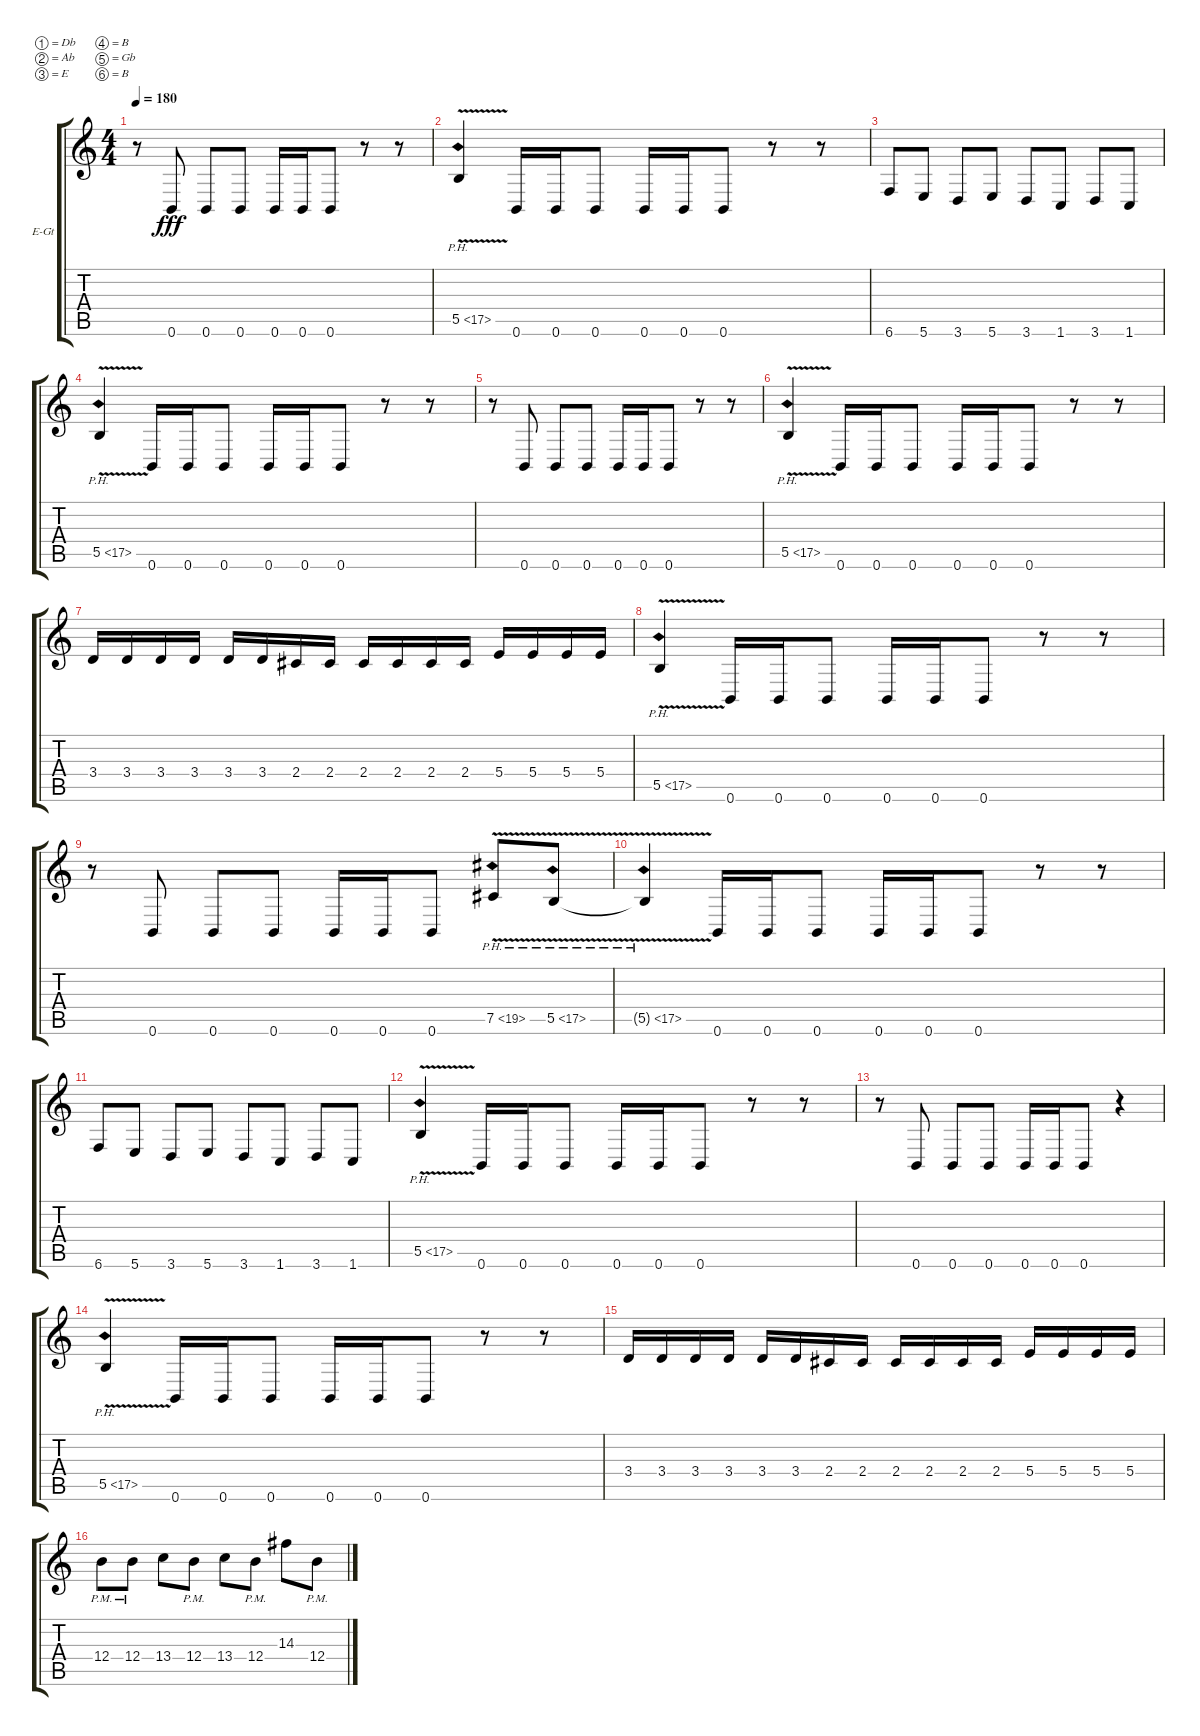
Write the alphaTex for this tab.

\bracketExtendMode groupsimilarinstruments
\firstSystemTrackNameOrientation horizontal
\otherSystemsTrackNameOrientation horizontal
\track ("Guitar #1" "E-Gt") {instrument distortionguitar}
\staff {score tabs}
\tuning (Db4 Ab3 E3 B2 Gb2 B1)
\ts (4 4)
\tempo 180
\clef g2
\ks c
r.8{dy fff} 0.6.8 0.6.8 0.6.8 0.6.16 0.6.16 0.6.8 r.8 r.8 |
5.5{ph 12 v}.4 0.6.16 0.6.16 0.6.8 0.6.16 0.6.16 0.6.8 r.8 r.8 |
6.6.8 5.6.8 3.6.8 5.6.8 3.6.8 1.6.8 3.6.8 1.6.8 |
5.5{ph 12 v}.4 0.6.16 0.6.16 0.6.8 0.6.16 0.6.16 0.6.8 r.8 r.8 |
r.8 0.6.8 0.6.8 0.6.8 0.6.16 0.6.16 0.6.8 r.8 r.8 |
5.5{ph 12 v}.4 0.6.16 0.6.16 0.6.8 0.6.16 0.6.16 0.6.8 r.8 r.8 |
3.4.16 3.4.16 3.4.16 3.4.16 3.4.16 3.4.16 2.4.16 2.4.16 2.4.16 2.4.16 2.4.16 2.4.16 5.4.16 5.4.16 5.4.16 5.4.16 |
5.5{ph 12 v}.4 0.6.16 0.6.16 0.6.8 0.6.16 0.6.16 0.6.8 r.8 r.8 |
r.8 0.6.8 0.6.8 0.6.8 0.6.16 0.6.16 0.6.8 7.5{ph 12 v}.8 5.5{ph 12 v}.8 |
5.5{ph 12 v t}.4 0.6.16 0.6.16 0.6.8 0.6.16 0.6.16 0.6.8 r.8 r.8 |
6.6.8 5.6.8 3.6.8 5.6.8 3.6.8 1.6.8 3.6.8 1.6.8 |
5.5{ph 12 v}.4 0.6.16 0.6.16 0.6.8 0.6.16 0.6.16 0.6.8 r.8 r.8 |
r.8 0.6.8 0.6.8 0.6.8 0.6.16 0.6.16 0.6.8 r.4 |
5.5{ph 12 v}.4 0.6.16 0.6.16 0.6.8 0.6.16 0.6.16 0.6.8 r.8 r.8 |
3.4.16 3.4.16 3.4.16 3.4.16 3.4.16 3.4.16 2.4.16 2.4.16 2.4.16 2.4.16 2.4.16 2.4.16 5.4.16 5.4.16 5.4.16 5.4.16 |
12.4{pm}.8 12.4{pm}.8 13.4.8 12.4{pm}.8 13.4.8 12.4{pm}.8 14.3.8 12.4{pm}.8
